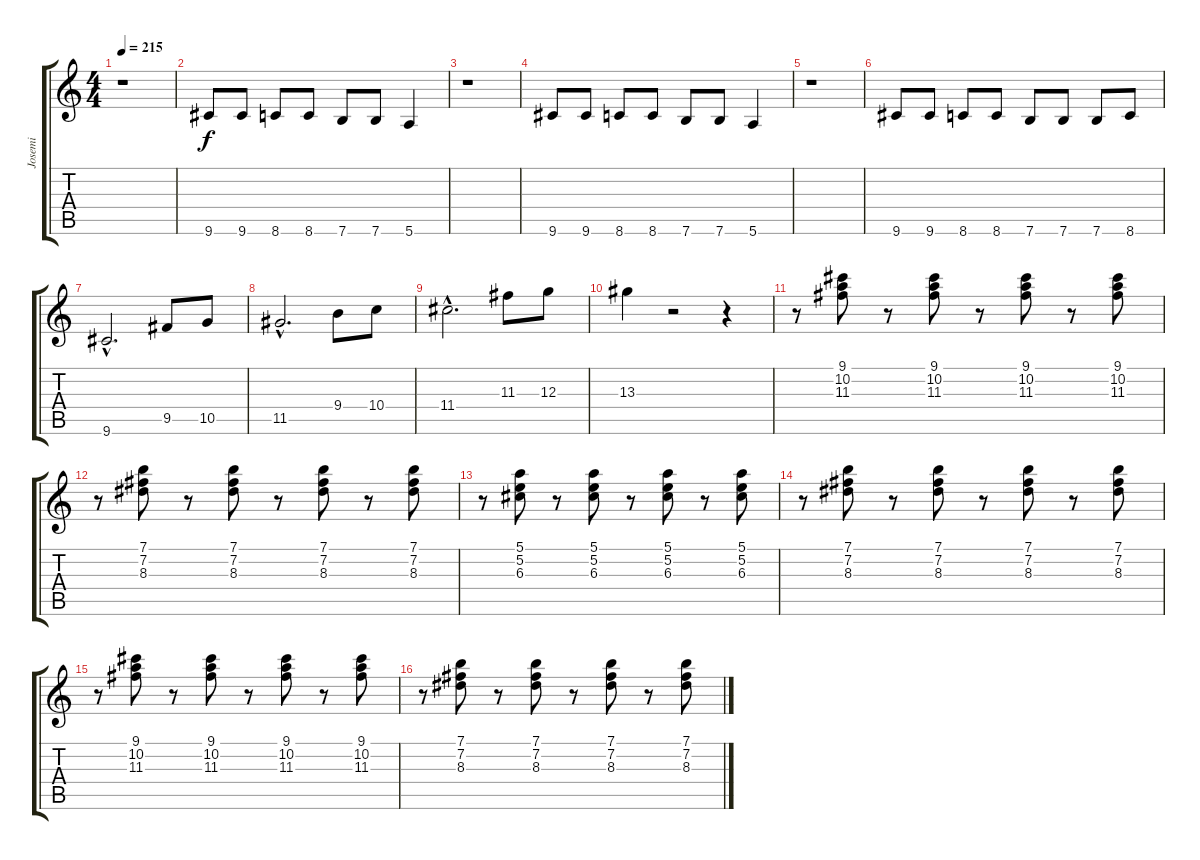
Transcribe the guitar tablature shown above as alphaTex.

\track ("Josemi" "Josemi") {instrument electricguitarclean}
\staff {score tabs}
\tuning (E4 B3 G3 D3 A2 E2) {hide}
\ts (4 4)
\tempo 215
\clef g2
\ks c
r.1{dy f instrument electricguitarclean} |
9.6.8 9.6.8 8.6.8 8.6.8 7.6.8 7.6.8 5.6.4 |
r.1 |
9.6.8 9.6.8 8.6.8 8.6.8 7.6.8 7.6.8 5.6.4 |
r.1 |
9.6.8 9.6.8 8.6.8 8.6.8 7.6.8 7.6.8 7.6.8{volume 14 instrument overdrivenguitar} 8.6.8 |
9.6{hac}.2{d} 9.5.8 10.5.8 |
11.5{hac}.2{d} 9.4.8 10.4.8 |
11.4{hac}.2{d} 11.3.8 12.3.8 |
13.3.4 r.2 r.4 |
r.8{volume 10 instrument electricguitarclean} (9.1 10.2 11.3).8 r.8 (9.1 10.2 11.3).8 r.8 (9.1 10.2 11.3).8 r.8 (9.1 10.2 11.3).8 |
r.8 (7.1 7.2 8.3).8 r.8 (7.1 7.2 8.3).8 r.8 (7.1 7.2 8.3).8 r.8 (7.1 7.2 8.3).8 |
r.8 (5.1 5.2 6.3).8 r.8 (5.1 5.2 6.3).8 r.8 (5.1 5.2 6.3).8 r.8 (5.1 5.2 6.3).8 |
r.8 (7.1 7.2 8.3).8 r.8 (7.1 7.2 8.3).8 r.8 (7.1 7.2 8.3).8 r.8 (7.1 7.2 8.3).8 |
r.8 (9.1 10.2 11.3).8 r.8 (9.1 10.2 11.3).8 r.8 (9.1 10.2 11.3).8 r.8 (9.1 10.2 11.3).8 |
r.8 (7.1 7.2 8.3).8 r.8 (7.1 7.2 8.3).8 r.8 (7.1 7.2 8.3).8 r.8 (7.1 7.2 8.3).8
